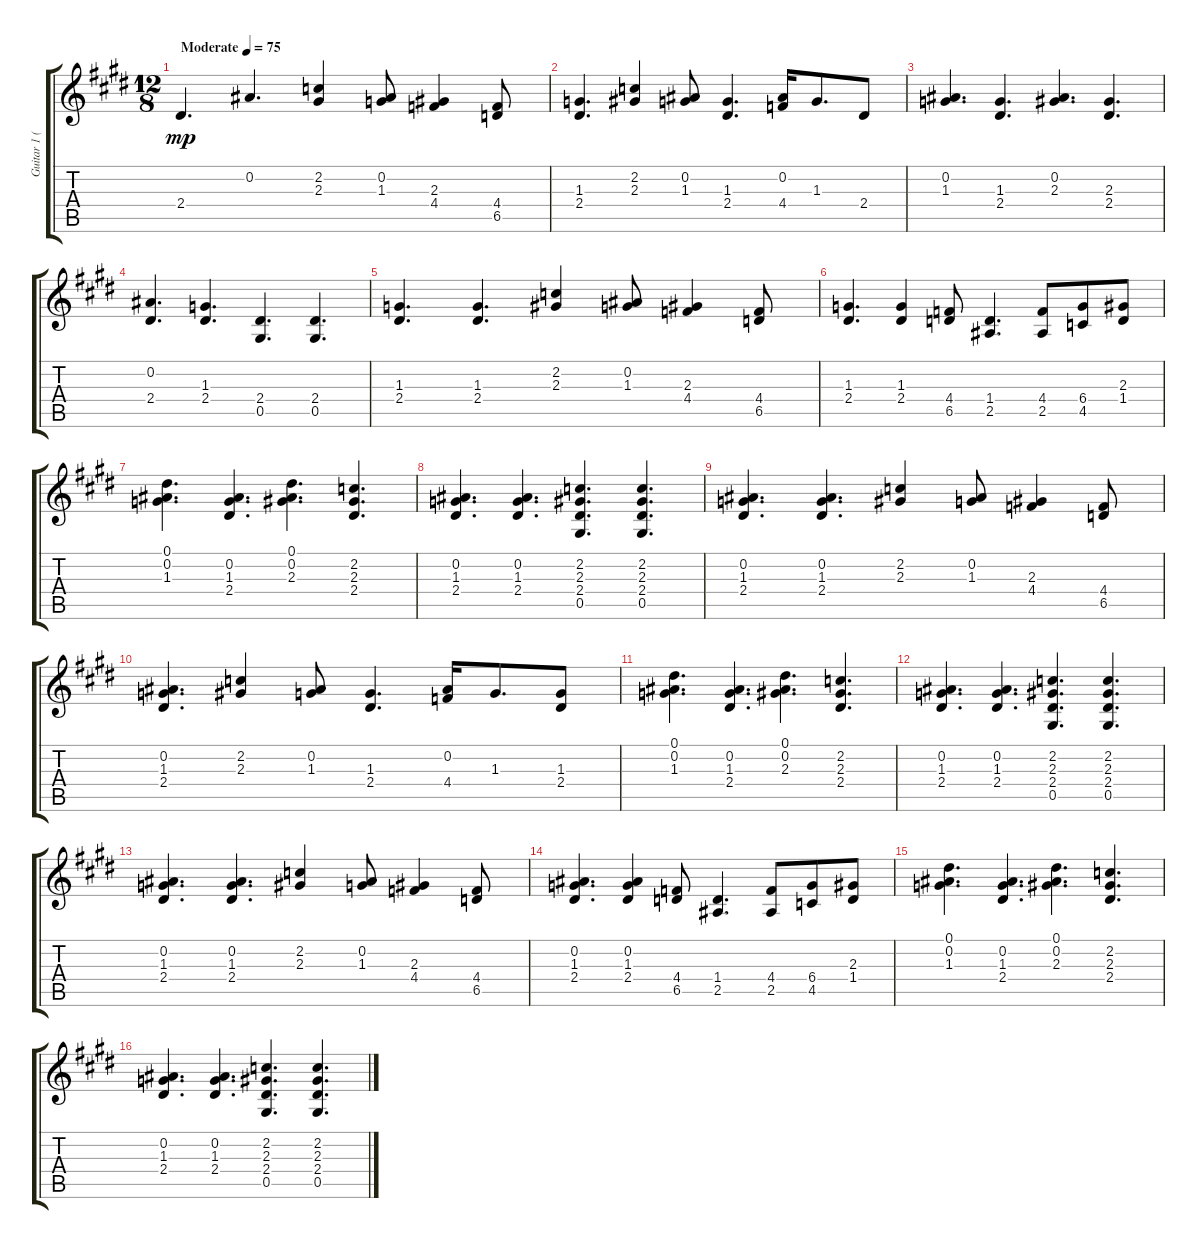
\track ("Guitar 1 (Lead)" "Guitar 1 (") {instrument acousticguitarnylon}
\staff {score tabs}
\tuning (Eb4 Bb3 Gb3 Db3 Ab2 Eb2) {hide}
\ts (12 8)
\tempo (75 "Moderate")
\clef g2
\ks e
2.4.4{d dy mp instrument acousticguitarnylon} 0.2.4{d} (2.2 2.3).4 (0.2 1.3).8 (2.3 4.4).4 (4.4 6.5).8 |
(1.3 2.4).4{d} (2.2 2.3).4 (0.2 1.3).8 (1.3 2.4).4{d} (0.2 4.4).16 1.3.8{d} 2.4.8 |
(0.2 1.3).4{d} (1.3 2.4).4{d} (0.2 2.3).4{d} (2.3 2.4).4{d} |
(0.2 2.4).4{d} (1.3 2.4).4{d} (2.4 0.5).4{d} (2.4 0.5).4{d} |
(1.3 2.4).4{d} (1.3 2.4).4{d} (2.2 2.3).4 (0.2 1.3).8 (2.3 4.4).4 (4.4 6.5).8 |
(1.3 2.4).4{d} (1.3 2.4).4 (4.4 6.5).8 (1.4 2.5).4{d} (4.4 2.5).8 (6.4 4.5).8 (2.3 1.4).8 |
(0.1 0.2 1.3).4{d} (0.2 1.3 2.4).4{d} (0.1 0.2 2.3).4{d} (2.2 2.3 2.4).4{d} |
(0.2 1.3 2.4).4{d} (0.2 1.3 2.4).4{d} (2.2 2.3 2.4 0.5).4{d} (2.2 2.3 2.4 0.5).4{d} |
(0.2 1.3 2.4).4{d} (0.2 1.3 2.4).4{d} (2.2 2.3).4 (0.2 1.3).8 (2.3 4.4).4 (4.4 6.5).8 |
(0.2 1.3 2.4).4{d} (2.2 2.3).4 (0.2 1.3).8 (1.3 2.4).4{d} (0.2 4.4).16 1.3.8{d} (1.3 2.4).8 |
(0.1 0.2 1.3).4{d} (0.2 1.3 2.4).4{d} (0.1 0.2 2.3).4{d} (2.2 2.3 2.4).4{d} |
(0.2 1.3 2.4).4{d} (0.2 1.3 2.4).4{d} (2.2 2.3 2.4 0.5).4{d} (2.2 2.3 2.4 0.5).4{d} |
(0.2 1.3 2.4).4{d} (0.2 1.3 2.4).4{d} (2.2 2.3).4 (0.2 1.3).8 (2.3 4.4).4 (4.4 6.5).8 |
(0.2 1.3 2.4).4{d} (0.2 1.3 2.4).4 (4.4 6.5).8 (1.4 2.5).4{d} (4.4 2.5).8 (6.4 4.5).8 (2.3 1.4).8 |
(0.1 0.2 1.3).4{d} (0.2 1.3 2.4).4{d} (0.1 0.2 2.3).4{d} (2.2 2.3 2.4).4{d} |
(0.2 1.3 2.4).4{d} (0.2 1.3 2.4).4{d} (2.2 2.3 2.4 0.5).4{d} (2.2 2.3 2.4 0.5).4{d}
